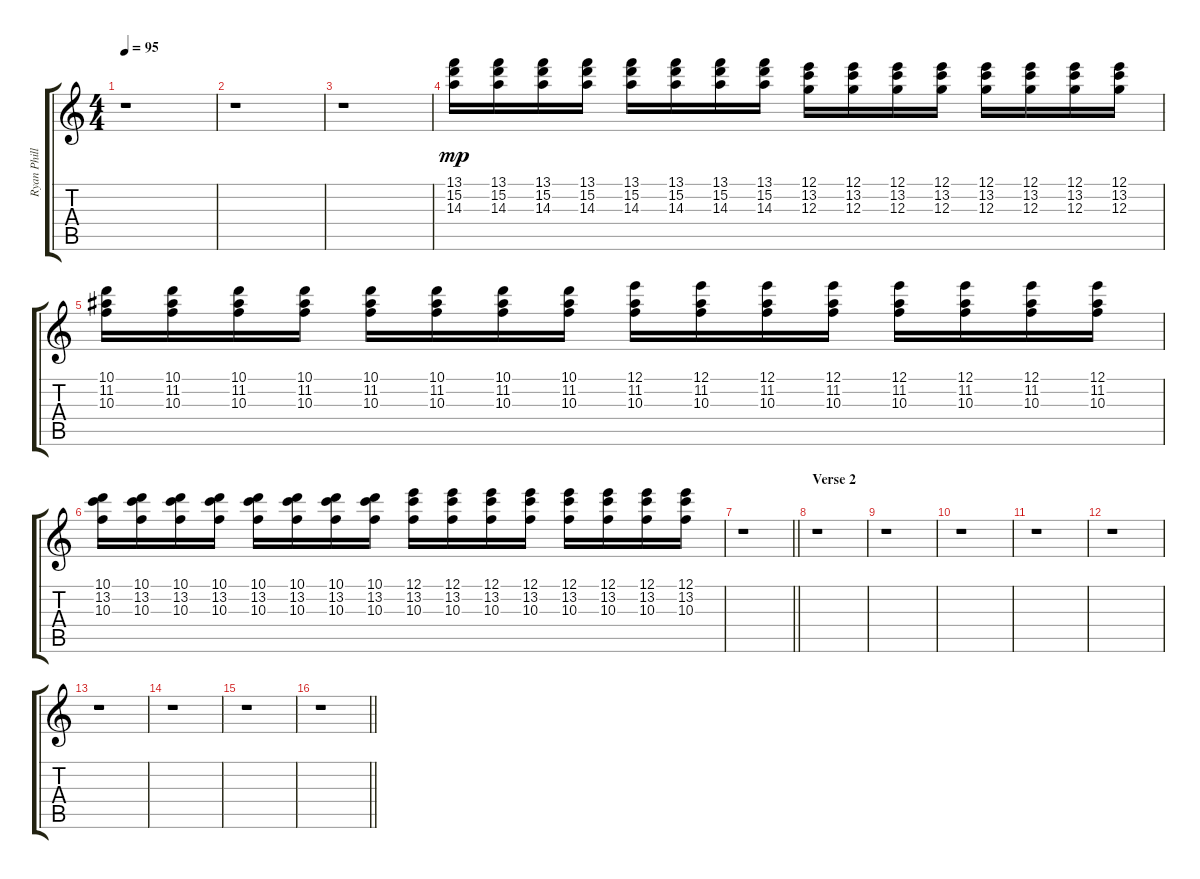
\track ("Ryan Phillips | Overdub" "Ryan Phill") {instrument electricguitarjazz}
\staff {score tabs}
\tuning (E4 B3 G3 D3 A2 D2) {hide}
\ts (4 4)
\tempo 95
\clef g2
\ks c
r.1{dy mp} |
r.1 |
r.1 |
(13.1 15.2 14.3).16 (13.1 15.2 14.3).16 (13.1 15.2 14.3).16 (13.1 15.2 14.3).16 (13.1 15.2 14.3).16 (13.1 15.2 14.3).16 (13.1 15.2 14.3).16 (13.1 15.2 14.3).16 (12.1 13.2 12.3).16 (12.1 13.2 12.3).16 (12.1 13.2 12.3).16 (12.1 13.2 12.3).16 (12.1 13.2 12.3).16 (12.1 13.2 12.3).16 (12.1 13.2 12.3).16 (12.1 13.2 12.3).16 |
(10.1 11.2 10.3).16 (10.1 11.2 10.3).16 (10.1 11.2 10.3).16 (10.1 11.2 10.3).16 (10.1 11.2 10.3).16 (10.1 11.2 10.3).16 (10.1 11.2 10.3).16 (10.1 11.2 10.3).16 (12.1 11.2 10.3).16 (12.1 11.2 10.3).16 (12.1 11.2 10.3).16 (12.1 11.2 10.3).16 (12.1 11.2 10.3).16 (12.1 11.2 10.3).16 (12.1 11.2 10.3).16 (12.1 11.2 10.3).16 |
(10.1 13.2 10.3).16 (10.1 13.2 10.3).16 (10.1 13.2 10.3).16 (10.1 13.2 10.3).16 (10.1 13.2 10.3).16 (10.1 13.2 10.3).16 (10.1 13.2 10.3).16 (10.1 13.2 10.3).16 (12.1 13.2 10.3).16 (12.1 13.2 10.3).16 (12.1 13.2 10.3).16 (12.1 13.2 10.3).16 (12.1 13.2 10.3).16 (12.1 13.2 10.3).16 (12.1 13.2 10.3).16 (12.1 13.2 10.3).16 |
\barLineRight lightlight
r.1 |
\section ("" "Verse 2")
r.1 |
r.1 |
r.1 |
r.1 |
r.1 |
r.1 |
r.1 |
r.1 |
\barLineRight lightlight
r.1
